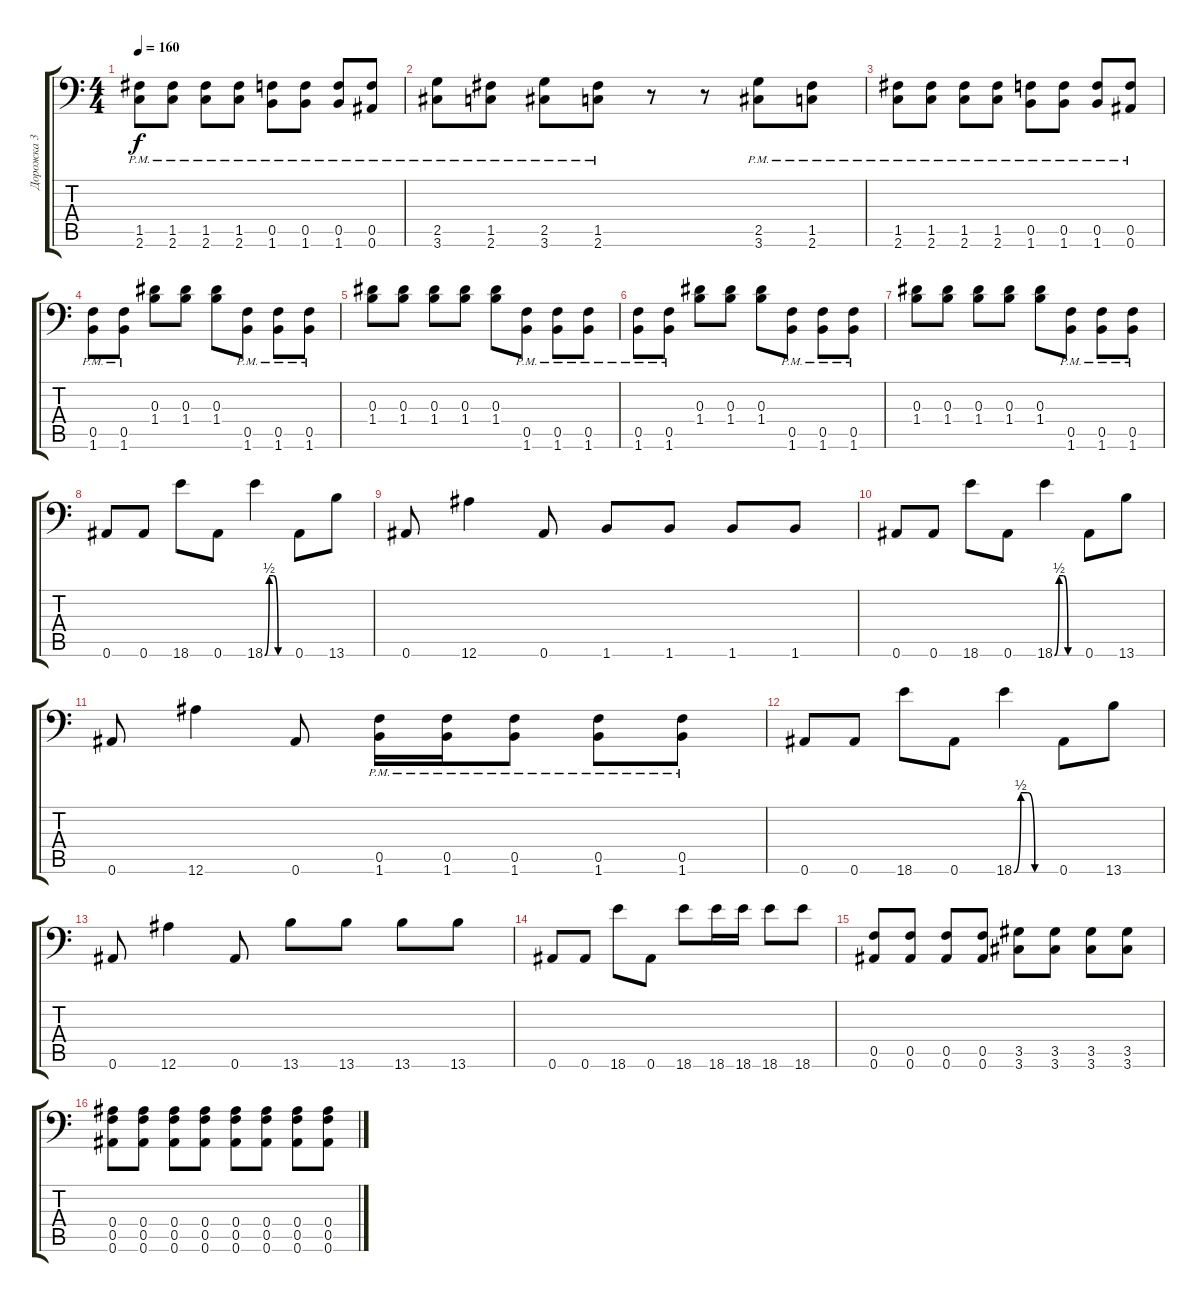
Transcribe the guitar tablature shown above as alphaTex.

\track ("Дорожка 3" "Дорожка 3") {instrument distortionguitar}
\staff {score tabs}
\tuning (C4 G3 Eb3 Bb2 F2 Bb1) {hide}
\ts (4 4)
\tempo 160
\clef f4
\ks c
(1.5{pm} 2.6{pm}).8{dy f} (1.5{pm} 2.6{pm}).8 (1.5{pm} 2.6{pm}).8 (1.5{pm} 2.6{pm}).8 (0.5{pm} 1.6{pm}).8 (0.5{pm} 1.6{pm}).8 (0.5{pm} 1.6{pm}).8 (0.5{pm} 0.6{pm}).8 |
(2.5{pm} 3.6{pm}).8 (1.5{pm} 2.6{pm}).8 (2.5{pm} 3.6{pm}).8 (1.5{pm} 2.6{pm}).8 r.8 r.8 (2.5{pm} 3.6{pm}).8 (1.5{pm} 2.6{pm}).8 |
(1.5{pm} 2.6{pm}).8 (1.5{pm} 2.6{pm}).8 (1.5{pm} 2.6{pm}).8 (1.5{pm} 2.6{pm}).8 (0.5{pm} 1.6{pm}).8 (0.5{pm} 1.6{pm}).8 (0.5{pm} 1.6{pm}).8 (0.5{pm} 0.6{pm}).8 |
(0.5{pm} 1.6{pm}).8 (0.5{pm} 1.6{pm}).8 (0.3 1.4).8 (0.3 1.4).8 (0.3 1.4).8 (0.5{pm} 1.6{pm}).8 (0.5{pm} 1.6{pm}).8 (0.5{pm} 1.6{pm}).8 |
(0.3 1.4).8 (0.3 1.4).8 (0.3 1.4).8 (0.3 1.4).8 (0.3 1.4).8 (0.5{pm} 1.6{pm}).8 (0.5{pm} 1.6{pm}).8 (0.5{pm} 1.6{pm}).8 |
(0.5{pm} 1.6{pm}).8 (0.5{pm} 1.6{pm}).8 (0.3 1.4).8 (0.3 1.4).8 (0.3 1.4).8 (0.5{pm} 1.6{pm}).8 (0.5{pm} 1.6{pm}).8 (0.5{pm} 1.6{pm}).8 |
(0.3 1.4).8 (0.3 1.4).8 (0.3 1.4).8 (0.3 1.4).8 (0.3 1.4).8 (0.5{pm} 1.6{pm}).8 (0.5{pm} 1.6{pm}).8 (0.5{pm} 1.6{pm}).8 |
0.6.8 0.6.8 18.6.8 0.6.8 18.6{be (custom 0 0 10 2 20 2 30 0 60 0)}.4 0.6.8 13.6.8 |
0.6.8 12.6.4 0.6.8 1.6.8 1.6.8 1.6.8 1.6.8 |
0.6.8 0.6.8 18.6.8 0.6.8 18.6{be (custom 0 0 10 2 20 2 30 0 60 0)}.4 0.6.8 13.6.8 |
0.6.8 12.6.4 0.6.8 (0.5{pm} 1.6{pm}).16 (0.5{pm} 1.6{pm}).16 (0.5{pm} 1.6{pm}).8 (0.5{pm} 1.6{pm}).8 (0.5{pm} 1.6{pm}).8 |
0.6.8 0.6.8 18.6.8 0.6.8 18.6{be (custom 0 0 10 2 20 2 30 0 60 0)}.4 0.6.8 13.6.8 |
0.6.8 12.6.4 0.6.8 13.6.8 13.6.8 13.6.8 13.6.8 |
0.6.8 0.6.8 18.6.8 0.6.8 18.6.8 18.6.16 18.6.16 18.6.8 18.6.8 |
(0.5 0.6).8 (0.5 0.6).8 (0.5 0.6).8 (0.5 0.6).8 (3.5 3.6).8 (3.5 3.6).8 (3.5 3.6).8 (3.5 3.6).8 |
(0.4 0.5 0.6).8 (0.4 0.5 0.6).8 (0.4 0.5 0.6).8 (0.4 0.5 0.6).8 (0.4 0.5 0.6).8 (0.4 0.5 0.6).8 (0.4 0.5 0.6).8 (0.4 0.5 0.6).8
